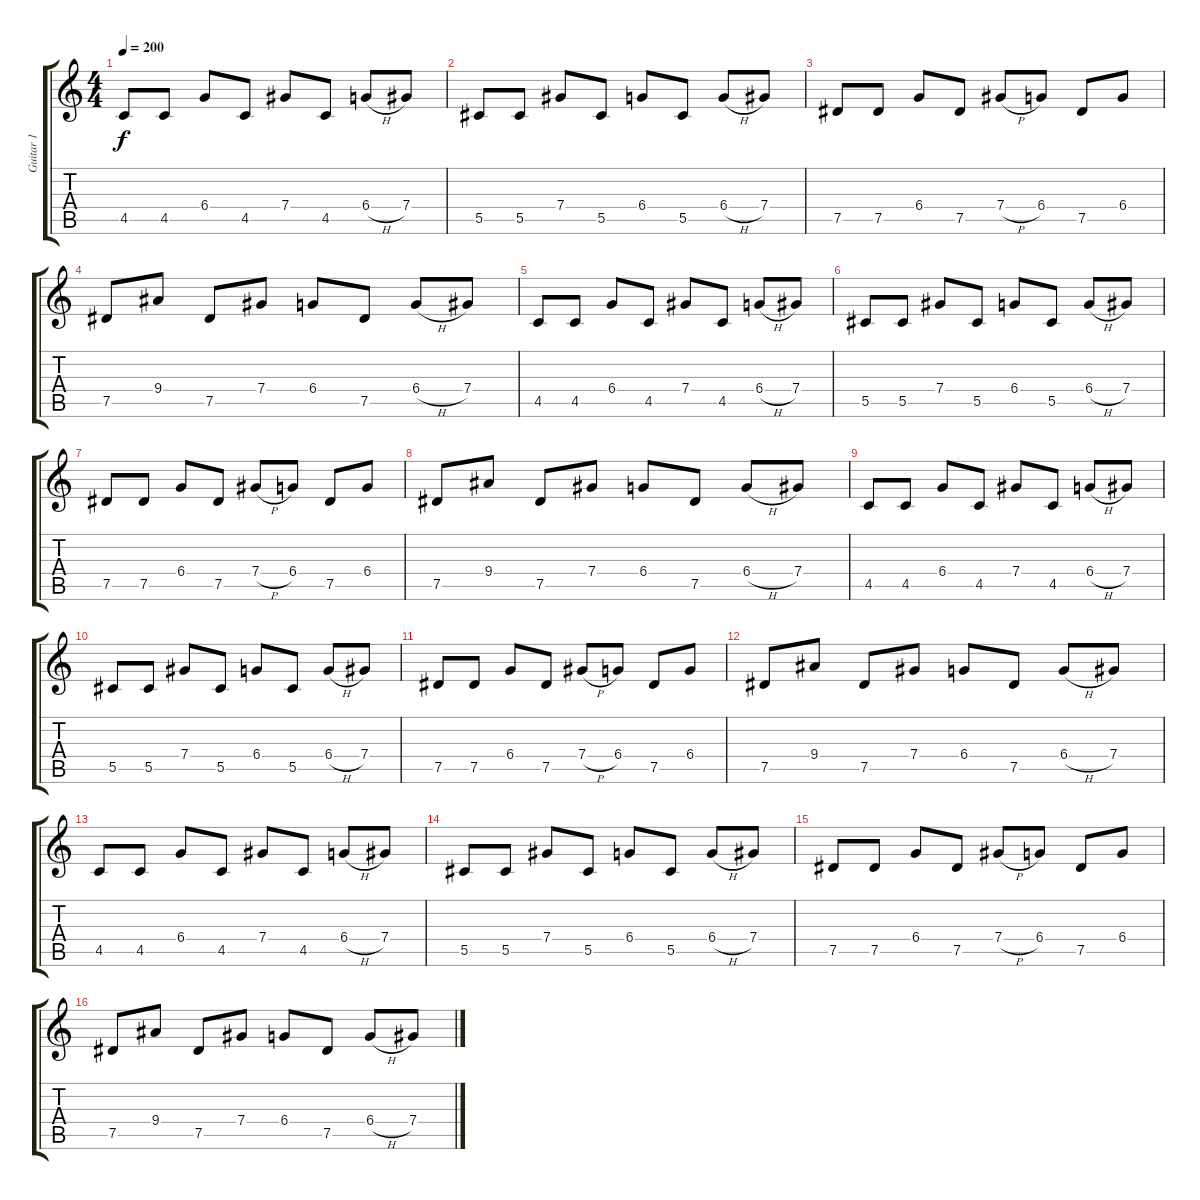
\track ("Guitar 1" "Guitar 1") {instrument distortionguitar}
\staff {score tabs}
\tuning (Eb4 Bb3 Gb3 Db3 Ab2 Db2) {hide}
\ts (4 4)
\tempo 200
\clef g2
\ks c
4.5.8{dy f} 4.5.8 6.4.8 4.5.8 7.4.8 4.5.8 6.4{h}.8 7.4.8 |
5.5.8 5.5.8 7.4.8 5.5.8 6.4.8 5.5.8 6.4{h}.8 7.4.8 |
7.5.8 7.5.8 6.4.8 7.5.8 7.4{h}.8 6.4.8 7.5.8 6.4.8 |
7.5.8 9.4.8 7.5.8 7.4.8 6.4.8 7.5.8 6.4{h}.8 7.4.8 |
4.5.8 4.5.8 6.4.8 4.5.8 7.4.8 4.5.8 6.4{h}.8 7.4.8 |
5.5.8 5.5.8 7.4.8 5.5.8 6.4.8 5.5.8 6.4{h}.8 7.4.8 |
7.5.8 7.5.8 6.4.8 7.5.8 7.4{h}.8 6.4.8 7.5.8 6.4.8 |
7.5.8 9.4.8 7.5.8 7.4.8 6.4.8 7.5.8 6.4{h}.8 7.4.8 |
4.5.8 4.5.8 6.4.8 4.5.8 7.4.8 4.5.8 6.4{h}.8 7.4.8 |
5.5.8 5.5.8 7.4.8 5.5.8 6.4.8 5.5.8 6.4{h}.8 7.4.8 |
7.5.8 7.5.8 6.4.8 7.5.8 7.4{h}.8 6.4.8 7.5.8 6.4.8 |
7.5.8 9.4.8 7.5.8 7.4.8 6.4.8 7.5.8 6.4{h}.8 7.4.8 |
4.5.8 4.5.8 6.4.8 4.5.8 7.4.8 4.5.8 6.4{h}.8 7.4.8 |
5.5.8 5.5.8 7.4.8 5.5.8 6.4.8 5.5.8 6.4{h}.8 7.4.8 |
7.5.8 7.5.8 6.4.8 7.5.8 7.4{h}.8 6.4.8 7.5.8 6.4.8 |
7.5.8 9.4.8 7.5.8 7.4.8 6.4.8 7.5.8 6.4{h}.8 7.4.8
